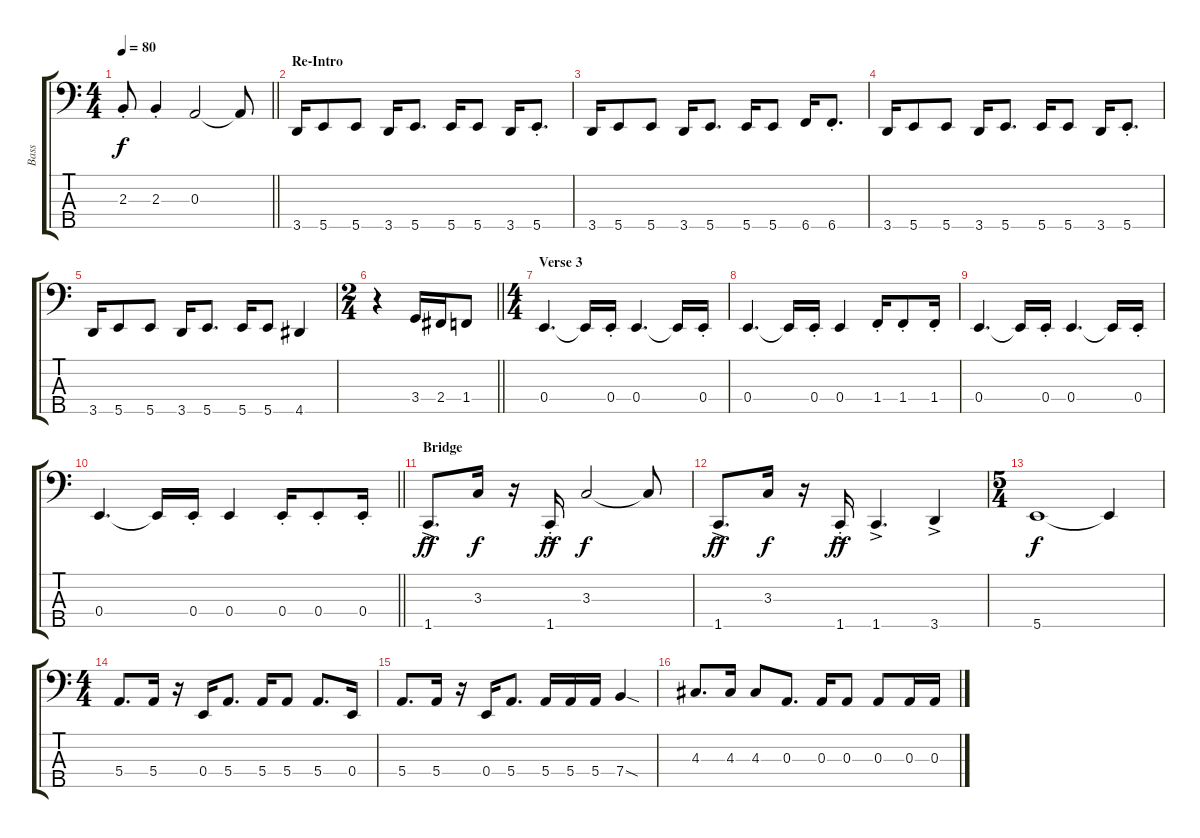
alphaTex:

\track ("Bass" "Bass") {instrument electricbassfinger}
\staff {score tabs}
\tuning (G2 D2 A1 E1 B0) {hide}
\ts (4 4)
\tempo 80
\clef f4
\barLineRight lightlight
\ks c
2.3{st}.8{dy f} 2.3{st}.4 0.3.2 0.3{t}.8 |
\section ("" "Re-Intro")
3.5.16 5.5.8 5.5.8 3.5.16 5.5.8{d} 5.5.16 5.5.8 3.5.16 5.5{st}.8{d} |
3.5.16 5.5.8 5.5.8 3.5.16 5.5.8{d} 5.5.16 5.5.8 6.5.16 6.5{st}.8{d} |
3.5.16 5.5.8 5.5.8 3.5.16 5.5.8{d} 5.5.16 5.5.8 3.5.16 5.5{st}.8{d} |
3.5.16 5.5.8 5.5.8 3.5.16 5.5.8{d} 5.5.16 5.5.8 4.5.4 |
\ts (2 4)
\barLineRight lightlight
r.4 3.4.16 2.4.16 1.4.8 |
\ts (4 4)
\section ("" "Verse 3")
0.4.4{d} 0.4{t}.16 0.4{st}.16 0.4.4{d} 0.4{t}.16 0.4{st}.16 |
0.4.4{d} 0.4{t}.16 0.4{st}.16 0.4.4 1.4{st}.16 1.4{st}.8 1.4{st}.16 |
0.4.4{d} 0.4{t}.16 0.4{st}.16 0.4.4{d} 0.4{t}.16 0.4{st}.16 |
\barLineRight lightlight
0.4.4{d} 0.4{t}.16 0.4{st}.16 0.4.4 0.4{st}.16 0.4{st}.8 0.4{st}.16 |
\section ("" "Bridge")
1.5{ac}.8{d dy ff} 3.3.16{dy f} r.16 1.5{ac st}.16{dy ff} 3.3.2{dy f} 3.3{t}.8 |
1.5{ac}.8{d dy ff} 3.3.16{dy f} r.16 1.5{ac st}.16{dy ff} 1.5{ac}.4{d} 3.5{ac}.4 |
\ts (5 4)
5.5.1{dy f} 5.5{t}.4 |
\ts (4 4)
5.4.8{d} 5.4.16 r.16 0.4.16 5.4.8{d} 5.4.16 5.4.8 5.4.8{d} 0.4.16 |
5.4.8{d} 5.4.16 r.16 0.4.16 5.4.8{d} 5.4.16 5.4.16 5.4.16 7.4{sod}.4 |
4.3.8{d} 4.3.16 4.3.8 0.3.8{d} 0.3.16 0.3.8 0.3.8 0.3.16 0.3.16
